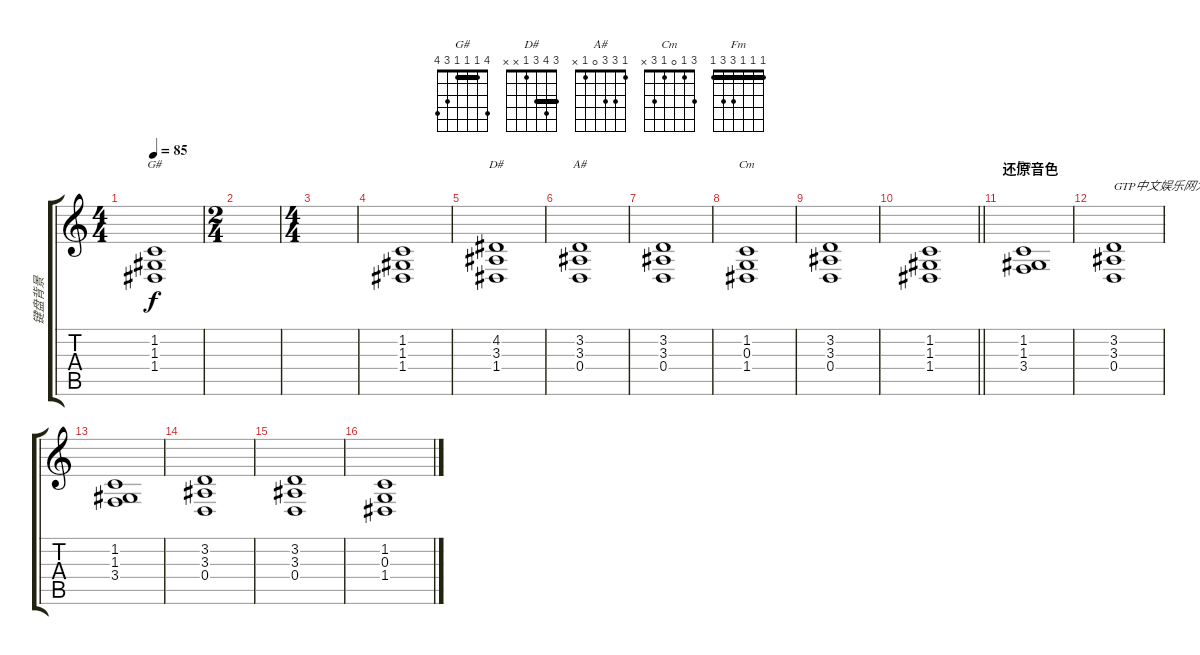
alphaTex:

\track ("键盘背景" "键盘背景") {instrument choiraahs}
\staff {score tabs}
\tuning (E4 B3 G3 D3 A2 E2) {hide}
\chord ("G#" 4 1 1 1 3 4) {barre 1}
\chord ("D#" 3 4 3 1 x x) {barre 3}
\chord ("A#" 1 3 3 0 1 x)
\chord ("Cm" 3 1 0 1 3 x)
\chord ("Fm" 1 1 1 3 3 1) {barre 1}
\ts (4 4)
\tempo 85
\clef g2
\ks c
(1.2 1.3 1.4).1{ch "G#" dy f} |
\ts (2 4)
|
\ts (4 4)
|
(1.2 1.3 1.4).1 |
(4.2 3.3 1.4).1{ch "D#"} |
(3.2 3.3 0.4).1{ch "A#"} |
(3.2 3.3 0.4).1 |
(1.2 0.3 1.4).1{ch "Cm"} |
(3.2 3.3 0.4).1 |
\barLineRight lightlight
(1.2 1.3 1.4).1 |
\section ("" "还原音色")
(1.2 1.3 3.4).1{ch "Fm"} |
(3.2 3.3 0.4).1{txt "GTP中文娱乐网为您提供优秀的谱子"} |
(1.2 1.3 3.4).1 |
(3.2 3.3 0.4).1 |
(3.2 3.3 0.4).1 |
(1.2 0.3 1.4).1
